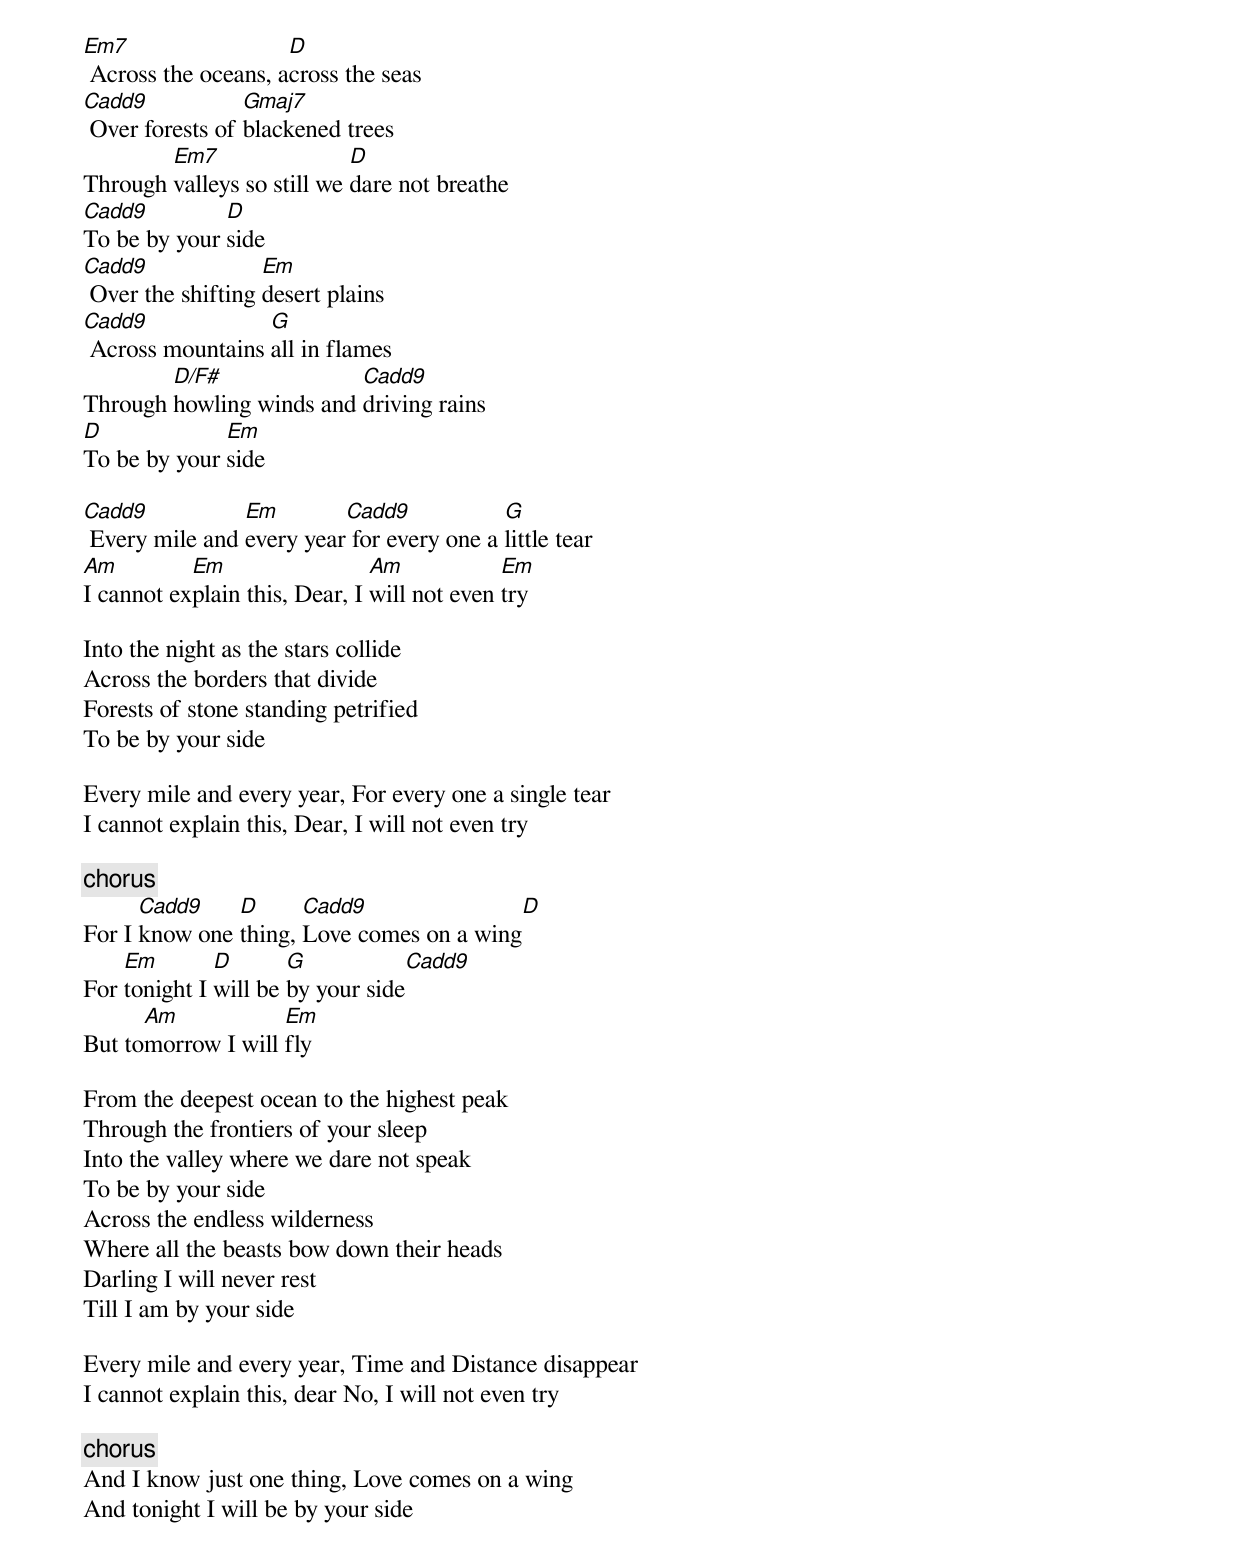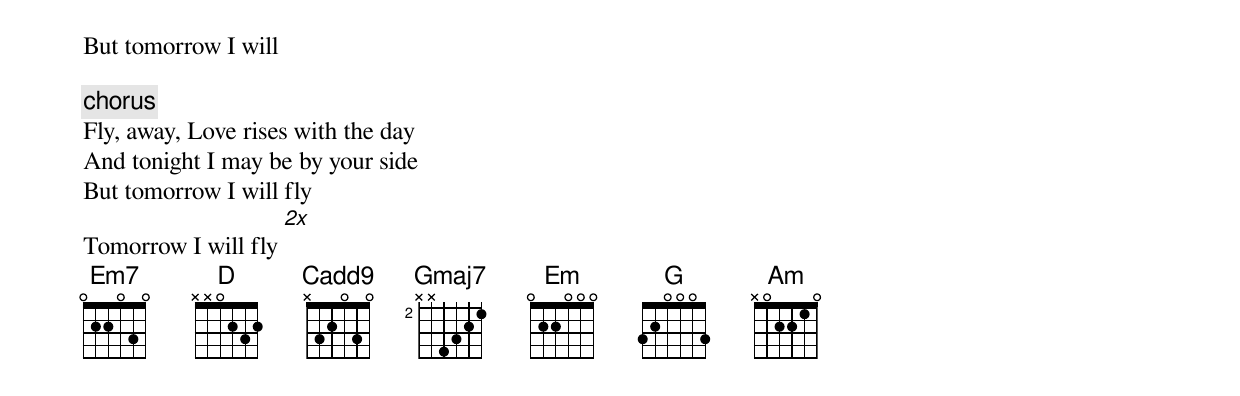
Em7                  D
 Across the oceans, across the seas
Cadd9            Gmaj7
 Over forests of blackened trees
        Em7                 D
Through valleys so still we dare not breathe
Cadd9         D
To be by your side
Cadd9              Em
 Over the shifting desert plains
Cadd9             G
 Across mountains all in flames
        D/F#              Cadd9
Through howling winds and driving rains
D             Em
To be by your side

Cadd9           Em        Cadd9            G
 Every mile and every year for every one a little tear
Am         Em                  Am            Em
I cannot explain this, Dear, I will not even try

Into the night as the stars collide
Across the borders that divide
Forests of stone standing petrified
To be by your side

Every mile and every year, For every one a single tear
I cannot explain this, Dear, I will not even try

[chorus]
      Cadd9    D      Cadd9               D
For I know one thing, Love comes on a wing
    Em        D       G           Cadd9
For tonight I will be by your side
      Am            Em
But tomorrow I will fly

From the deepest ocean to the highest peak
Through the frontiers of your sleep
Into the valley where we dare not speak
To be by your side
Across the endless wilderness
Where all the beasts bow down their heads
Darling I will never rest
Till I am by your side

Every mile and every year, Time and Distance disappear
I cannot explain this, dear No, I will not even try

[chorus]
And I know just one thing, Love comes on a wing
And tonight I will be by your side
But tomorrow I will

[chorus]
Fly, away, Love rises with the day
And tonight I may be by your side
But tomorrow I will fly
Tomorrow I will fly [2x]
